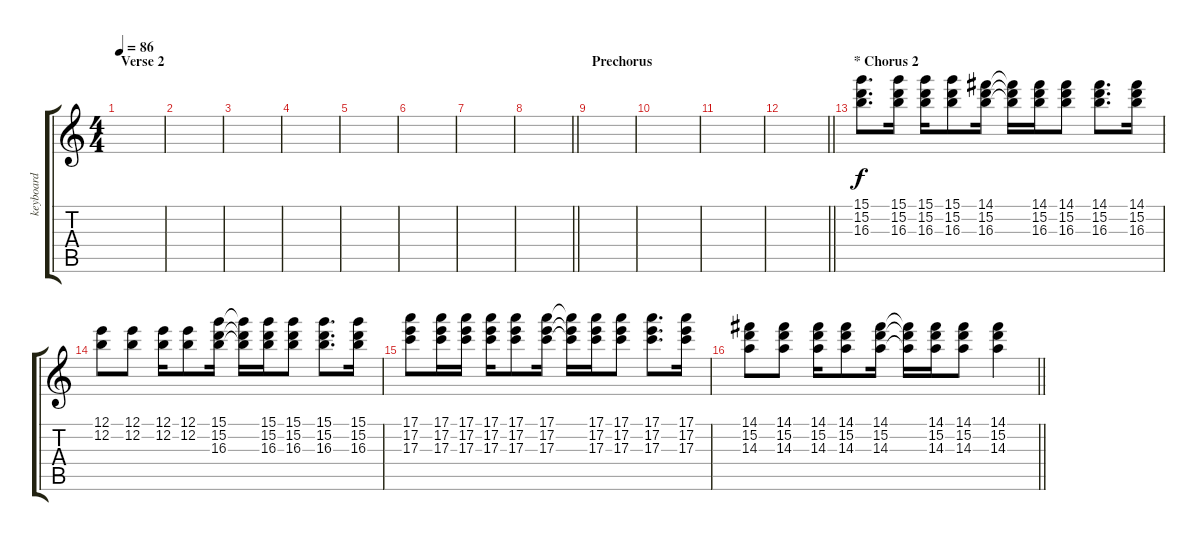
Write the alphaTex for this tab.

\track ("keyboard" "keyboard") {instrument acousticguitarsteel}
\staff {score tabs}
\tuning (E4 B3 G3 D3 A2 E2) {hide}
\ts (4 4)
\section ("" "Verse 2")
\tempo 86
\clef g2
\ks c
|
|
|
|
|
|
|
\barLineRight lightlight
|
\section ("" "Prechorus")
|
|
|
\barLineRight lightlight
|
\section ("" "* Chorus 2")
(15.1 15.2 16.3).8{d} (15.1 15.2 16.3).16 (15.1 15.2 16.3).16 (15.1 15.2 16.3).8 (14.1 15.2 16.3).16 (14.1{t} 15.2{t} 16.3{t}).16 (14.1 15.2 16.3).16 (14.1 15.2 16.3).8 (14.1 15.2 16.3).8{d} (14.1 15.2 16.3).16 |
(12.1 12.2).8 (12.1 12.2).8 (12.1 12.2).16 (12.1 12.2).8 (15.1 15.2 16.3).16 (15.1{t} 15.2{t} 16.3{t}).16 (15.1 15.2 16.3).16 (15.1 15.2 16.3).8 (15.1 15.2 16.3).8{d} (15.1 15.2 16.3).16 |
(17.1 17.2 17.3).8 (17.1 17.2 17.3).16 (17.1 17.2 17.3).16 (17.1 17.2 17.3).16 (17.1 17.2 17.3).8 (17.1 17.2 17.3).16 (17.1{t} 17.2{t} 17.3{t}).16 (17.1 17.2 17.3).16 (17.1 17.2 17.3).8 (17.1 17.2 17.3).8{d} (17.1 17.2 17.3).16 |
\barLineRight lightlight
(14.1 15.2 14.3).8 (14.1 15.2 14.3).8 (14.1 15.2 14.3).16 (14.1 15.2 14.3).8 (14.1 15.2 14.3).16 (14.1{t} 15.2{t} 14.3{t}).16 (14.1 15.2 14.3).16 (14.1 15.2 14.3).8 (14.1 15.2 14.3).4
